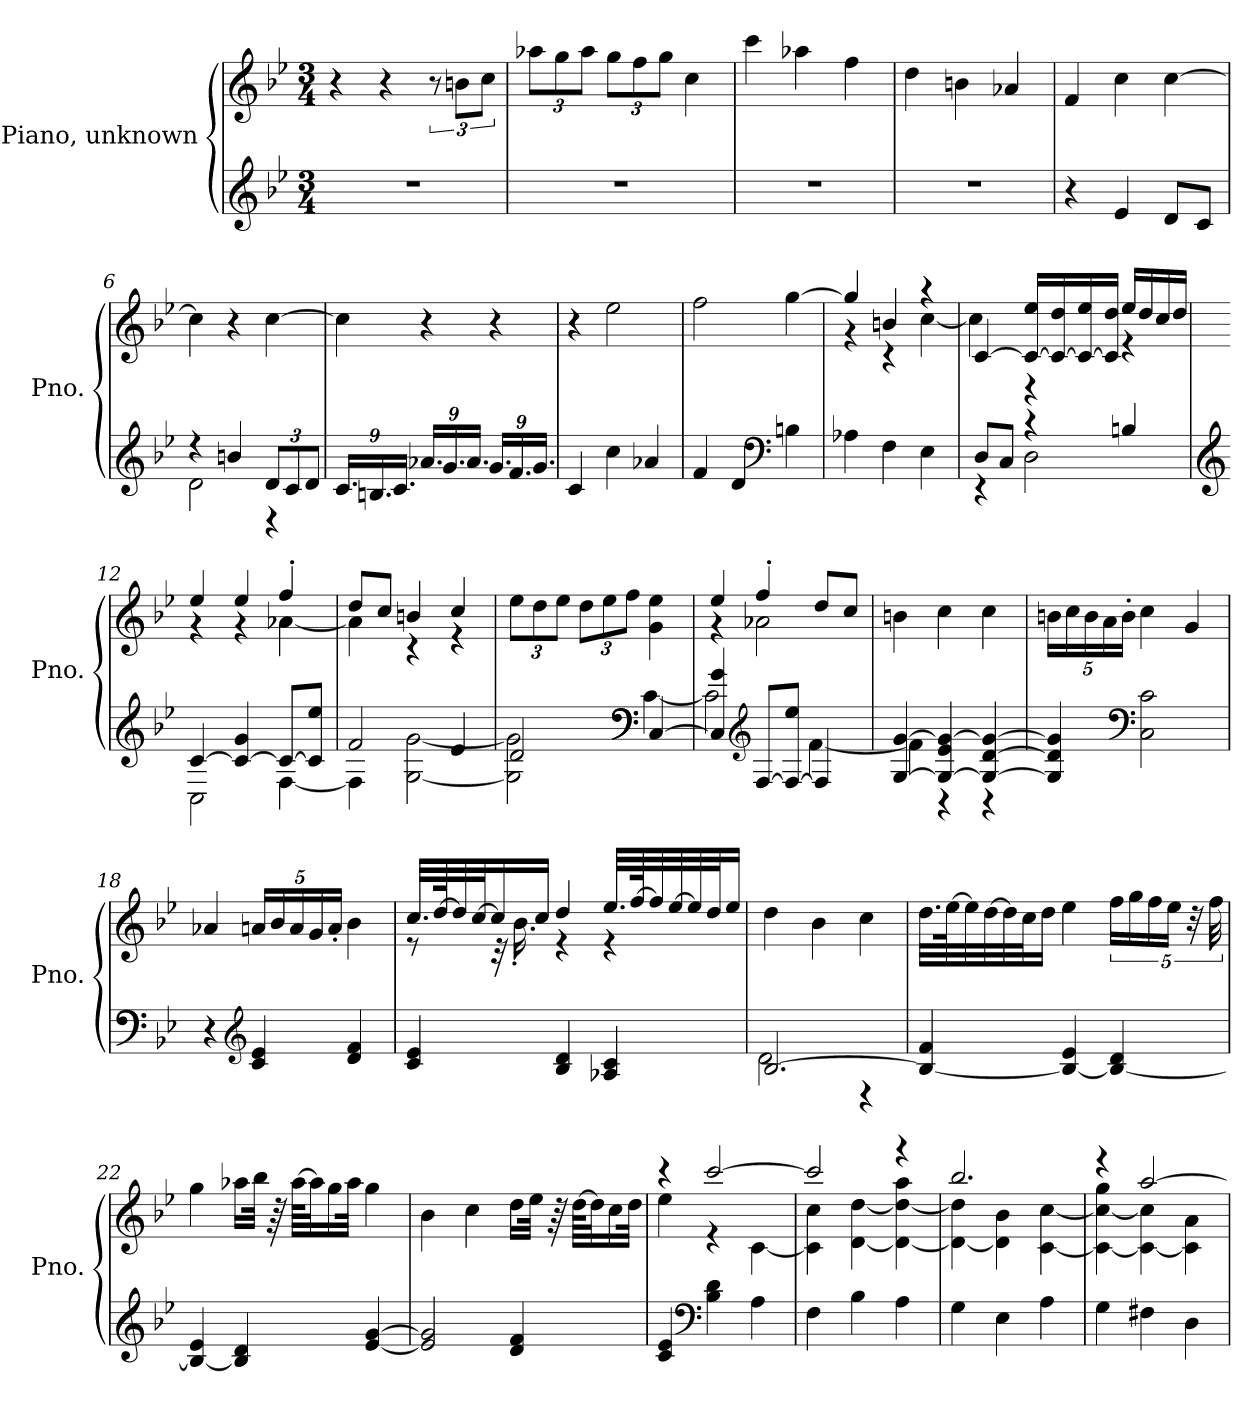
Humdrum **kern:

**kern	**kern
*part1	*part1
*staff2	*staff1
*I"Piano, unknown	*
*I'Pno.	*
*clefG2	*clefG2
*k[b-e-]	*k[b-e-]
*M3/4	*M3/4
*MM180	*MM180
=1	=1
2.r	4r
.	4r
.	12r
.	12bn\L
.	12cc\J
=2	=2
*	*Xbrackettup
2.r	12aa-X\L
.	12gg\
.	12aa-\J
.	12gg\L
.	12ff\
.	12gg\J
.	4cc\
=3	=3
2.r	4ccc\
.	4aa-X\
.	4ff\
=4	=4
2.r	4dd\
.	4bn\
.	4a-X/
=5	=5
4r	4f/
4e-/	4cc\
8d/L	[4cc\
8c/J	.
=6	=6
*^	*
4r	2d\	4cc\]
4bn/	.	4r
*Xbrackettup	*	*
12d/L	4r	[4cc\
12c/	.	.
12d/J	.	.
*v	*v	*
!!LO:LB:g=z
=7	=7
18.c/LL	4cc\]
18.Bn/	.
18.c/JJ	.
18.a-X/LL	4r
18.g/	.
18.a-/JJ	.
18.g/LL	4r
18.f/	.
18.g/JJ	.
=8	=8
4c/	4r
4cc\	2ee-\
4a-X/	.
=9	=9
4f/	2ff\
4d/	.
*clefF4	*
4Bn\	[4gg\
=10	=10
*	*^
4A-X\	4gg/]	4r
4F\	4bn/	4r
4E-\	4r	[4cc\
=11	=11	=11
*^	*	*
8D/L	4r	[4c/	4cc\]
8C/J	.	.	.
4r	2D\	16c/_ 16ee-/LL	4r
.	.	16c/_ 16dd/	.
.	.	16c/_ 16ee-/	.
.	.	16c/] 16dd/JJ	.
4Bn/	.	16ee-/LL	4r
.	.	16dd/	.
.	.	16cc/	.
.	.	16dd/JJ	.
!!LO:LB:g=z	!!
=12	=12	=12	=12
*clefG2	*	*	*
[4c/	2C\	4ee-/	4r
4c/_ 4g/	.	4ee-/	4r
8c/L_	[4F\	4ff'/	[4a-X\
8c/] 8ee-/J	.	.	.
=13	=13	=13	=13
2f/	4F\]	8dd/L	4a-\]
.	.	8cc/J	.
.	[2G\ [2g\	4bn/	4r
4e-/	.	4cc/	4r
*	*	*v	*v
=14	=14	=14
2d/	2G\] 2g\]	12ee-\L
.	.	12dd\
.	.	12ee-\J
.	.	12dd\L
.	.	12ee-\
.	.	12ff\J
*clefF4	*	*
[4C/	[4c\	4g\ 4ee-\
=15	=15	=15
*	*	*^
4C/] 4g/	2c\]	4ee-/	4r
*clefG2	*	*	*
[8F/L	.	4ff'/	2a-X\
8F/_ 8ee-/J	.	.	.
4F/]	[4f\	8dd/L	.
.	.	8cc/J	.
*	*	*v	*v
=16	=16	=16
[4G/ [4g/	4f\]	4bn\
4G/_ 4e-/ 4g/_	4r	4cc\
4G/_ [4d/ 4g/_	4r	4cc\
*v	*v	*
!!LO:LB:g=z
=17	=17
4G/] 4d/] 4g/]	20bn\LL
.	20cc\
.	20b\
.	20a\
.	20b'\JJ
*clefF4	*
2C\ 2c\	4cc\
.	4g/
=18	=18
4r	4a-X/
*clefG2	*
4c/ 4e-/	20an/LL
.	20b-/
.	20a/
.	20g/
.	20a'/JJ
4d/ 4f/	4b-\
=19	=19
*	*^
4c/ 4e-/	32.cc/LLL	8r
.	[64dd/K	.
.	32dd/]	.
.	[32cc/J	.
.	16cc/]	32r
.	.	16.b-'\
.	16cc/JJ	.
4B-/ 4d/	4dd/	4r
4A-X/ 4c/	32.ee-/LLL	4r
.	[64ff/K	.
.	32ff/]	.
.	[32ee-/	.
.	32ee-/]	.
.	32dd/J	.
.	16ee-/JJ	.
*	*v	*v
=20	=20
*^	*
[2.B-/	2d\	4dd\
.	.	4b-\
.	4r	4cc\
*v	*v	*
!!LO:LB:g=z
=21	=21
4B-/_ 4f/	32.dd\LLL
.	[64ee-\K
.	32ee-\]
.	[32dd\
.	32dd\]
.	32cc\J
.	16dd\JJ
4B-/_ 4e-/	4ee-\
*	*brackettup
4B-/_ 4d/	20ff\LL
.	20gg\
.	20ff\
.	20ee-\JJ
.	40r
.	40ff\
=22	=22
4B-/_ 4e-/	4gg\
4B-/] 4d/	16aa-X\LL
.	32bb-\JJk
.	64r
.	[64aa-\KLLL
.	32aa-\J]
.	16gg\
.	32aa-\JJk
[4e-/ [4g/	4gg\
=23	=23
2e-/] 2g/]	4b-\
.	4cc\
4d/ 4f/	16dd\LL
.	32ee-\JJk
.	64r
.	[64dd\KLLL
.	32dd\J]
.	16cc\
.	32dd\JJk
=24	=24
*	*^
4c/ 4e-/	4r	4ee-\
*clefF4	*	*
4B-\ 4d\	[2ccc/	4r
4A\	.	[4c\
!!LO:LB:g=z	!!
=25	=25	=25
4F\	2ccc/]	4c\] 4cc\
4B-\	.	[4d\ [4dd\
4A\	4r	4d\_ 4dd\_ 4aa\
=26	=26	=26
4G\	2.bb-/	4d\_ 4dd\]
4E-\	.	4d\] 4b-\
4A\	.	[4c\ [4cc\
=27	=27	=27
4G\	4r	4c\_ 4cc\_ 4gg\
4F#X\	[2aa/	4c\_ 4cc\]
4D\	.	4c\] 4a\
*	*v	*v
=	=
*-	*-
